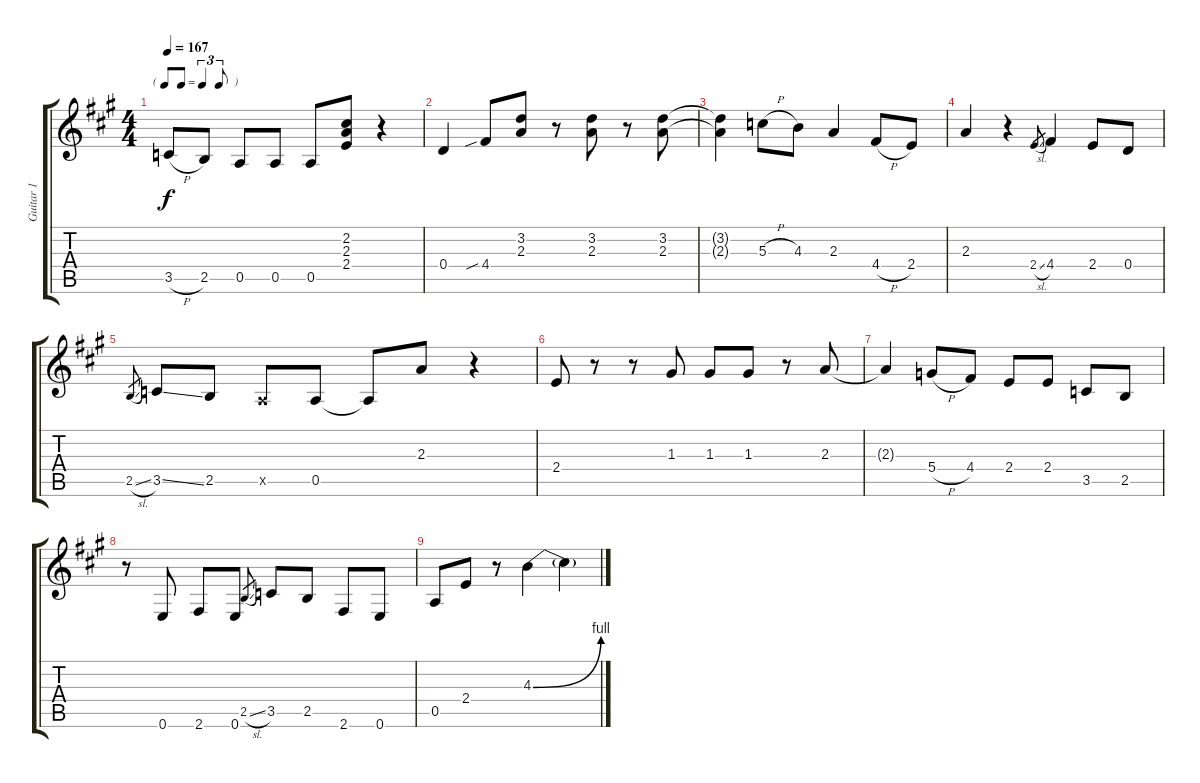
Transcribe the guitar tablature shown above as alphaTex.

\track ("Guitar 1" "Guitar 1") {instrument electricguitarclean}
\staff {score tabs}
\tuning (E4 B3 G3 D3 A2 E2) {hide}
\ts (4 4)
\tf triplet8th
\tempo 167
\clef g2
\ks a
3.5{h}.8{dy f} 2.5.8 0.5.8 0.5.8 0.5.8 (2.2 2.3 2.4).8 r.4 |
0.4.4 4.4{sib}.8 (3.2 2.3).8 r.8 (3.2 2.3).8 r.8 (3.2 2.3).8 |
(3.2{t} 2.3{t}).4 5.3{h}.8 4.3.8 2.3.4 4.4{h}.8 2.4.8 |
2.3.4 r.4 2.4{sl}.8{gr} 4.4.4 2.4.8 0.4.8 |
2.5{sl}.8{gr} 3.5{ss}.8 2.5.8 0.5{x}.8 0.5.8 0.5{t}.8 2.3.8 r.4 |
2.4.8 r.8 r.8 1.3.8 1.3.8 1.3.8 r.8 2.3.8 |
2.3{t}.4 5.4{h}.8 4.4.8 2.4.8 2.4.8 3.5.8 2.5.8 |
r.8 0.6.8 2.6.8 0.6.8 2.5{sl}.8{gr} 3.5.8 2.5.8 2.6.8 0.6.8 |
0.5.8 2.4.8 r.8 4.3{be (bend 0 0 60 4)}.4 4.3{t}.4
